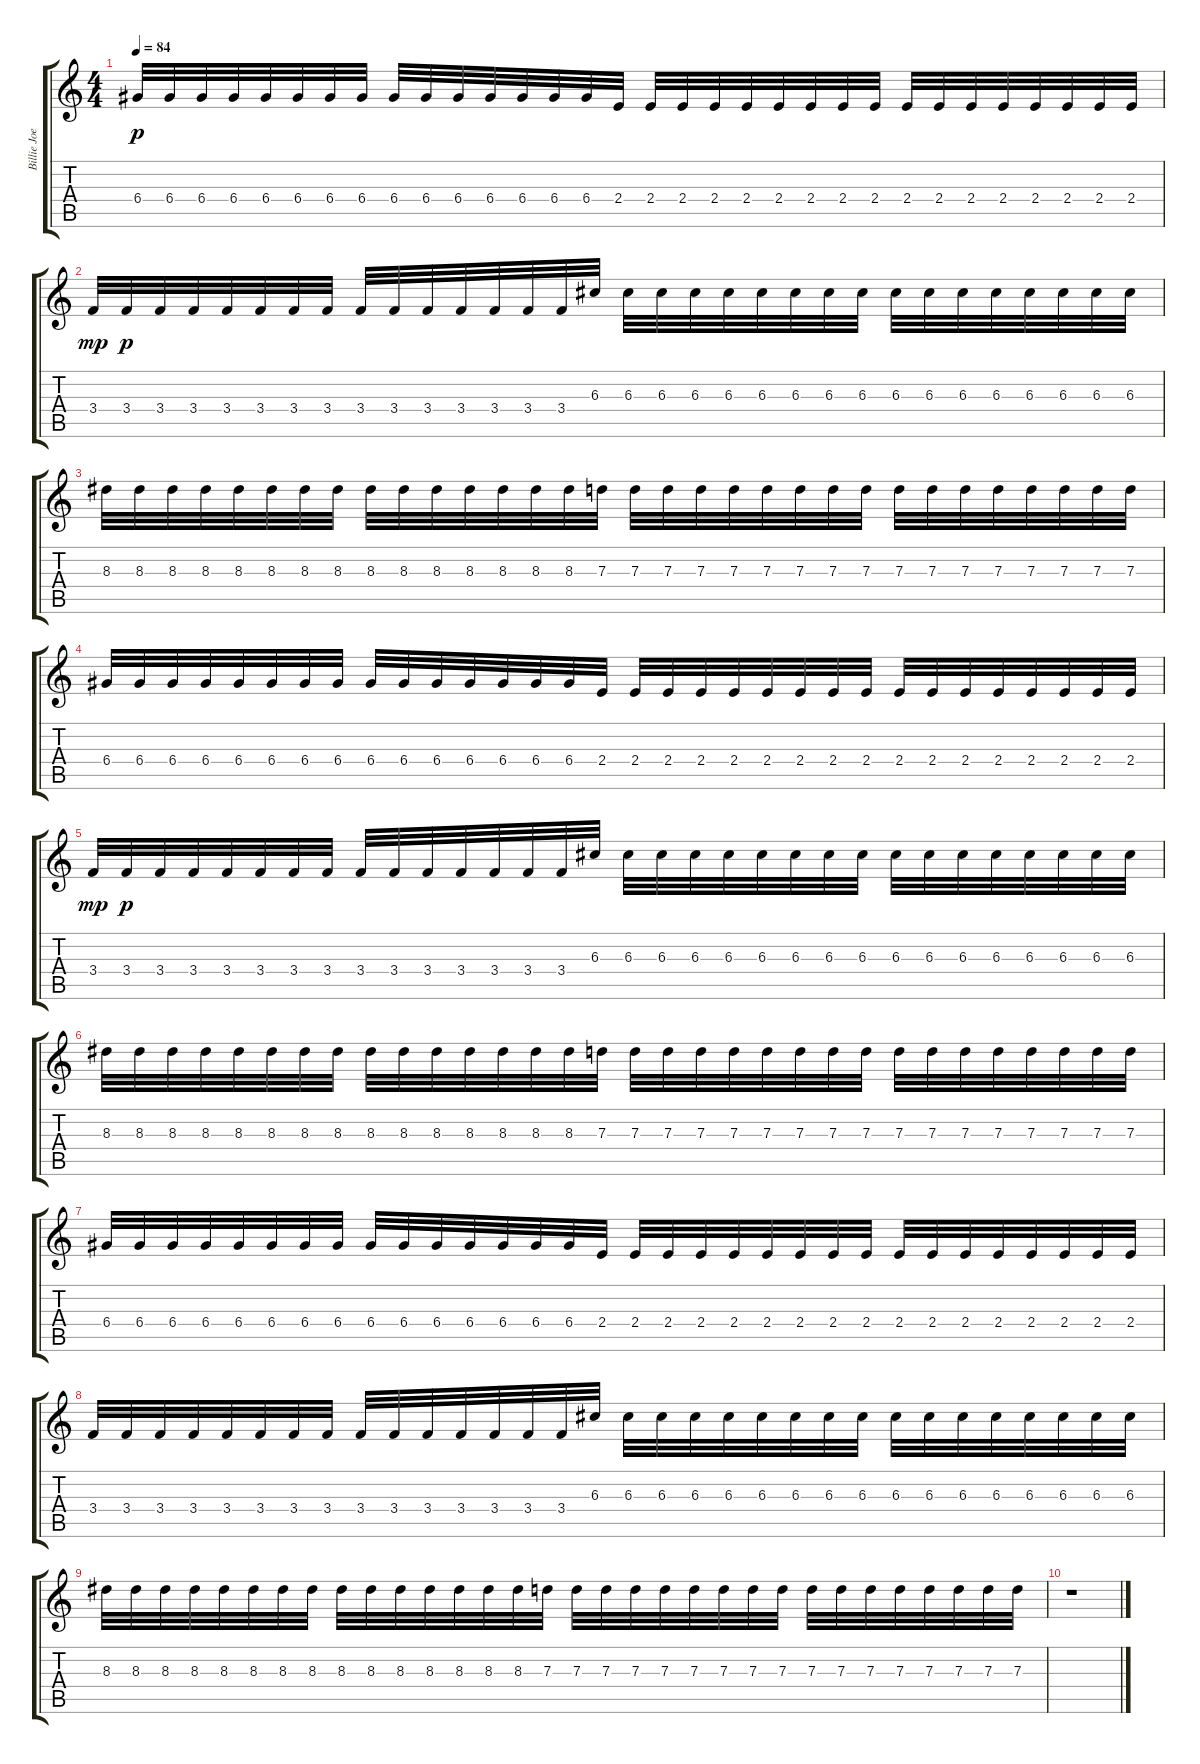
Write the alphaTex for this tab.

\track ("Billie Joe Amrstrong - Lead" "Billie Joe") {instrument distortionguitar}
\staff {score tabs}
\tuning (E4 B3 G3 D3 A2 E2) {hide}
\ts (4 4)
\tempo 84
\clef g2
\ks c
6.4.32{dy p} 6.4.32 6.4.32 6.4.32 6.4.32 6.4.32 6.4.32 6.4.32 6.4.32 6.4.32 6.4.32 6.4.32 6.4.32 6.4.32 6.4.32 2.4.32 2.4.32 2.4.32 2.4.32 2.4.32 2.4.32 2.4.32 2.4.32 2.4.32 2.4.32 2.4.32 2.4.32 2.4.32 2.4.32 2.4.32 2.4.32 2.4.32 |
3.4.32{dy mp} 3.4.32{dy p} 3.4.32 3.4.32 3.4.32 3.4.32 3.4.32 3.4.32 3.4.32 3.4.32 3.4.32 3.4.32 3.4.32 3.4.32 3.4.32 6.3.32 6.3.32 6.3.32 6.3.32 6.3.32 6.3.32 6.3.32 6.3.32 6.3.32 6.3.32 6.3.32 6.3.32 6.3.32 6.3.32 6.3.32 6.3.32 6.3.32 |
8.3.32 8.3.32 8.3.32 8.3.32 8.3.32 8.3.32 8.3.32 8.3.32 8.3.32 8.3.32 8.3.32 8.3.32 8.3.32 8.3.32 8.3.32 7.3.32 7.3.32 7.3.32 7.3.32 7.3.32 7.3.32 7.3.32 7.3.32 7.3.32 7.3.32 7.3.32 7.3.32 7.3.32 7.3.32 7.3.32 7.3.32 7.3.32 |
6.4.32 6.4.32 6.4.32 6.4.32 6.4.32 6.4.32 6.4.32 6.4.32 6.4.32 6.4.32 6.4.32 6.4.32 6.4.32 6.4.32 6.4.32 2.4.32 2.4.32 2.4.32 2.4.32 2.4.32 2.4.32 2.4.32 2.4.32 2.4.32 2.4.32 2.4.32 2.4.32 2.4.32 2.4.32 2.4.32 2.4.32 2.4.32 |
3.4.32{dy mp} 3.4.32{dy p} 3.4.32 3.4.32 3.4.32 3.4.32 3.4.32 3.4.32 3.4.32 3.4.32 3.4.32 3.4.32 3.4.32 3.4.32 3.4.32 6.3.32 6.3.32 6.3.32 6.3.32 6.3.32 6.3.32 6.3.32 6.3.32 6.3.32 6.3.32 6.3.32 6.3.32 6.3.32 6.3.32 6.3.32 6.3.32 6.3.32 |
8.3.32 8.3.32 8.3.32 8.3.32 8.3.32 8.3.32 8.3.32 8.3.32 8.3.32 8.3.32 8.3.32 8.3.32 8.3.32 8.3.32 8.3.32 7.3.32 7.3.32 7.3.32 7.3.32 7.3.32 7.3.32 7.3.32 7.3.32 7.3.32 7.3.32 7.3.32 7.3.32 7.3.32 7.3.32 7.3.32 7.3.32 7.3.32 |
6.4.32 6.4.32 6.4.32 6.4.32 6.4.32 6.4.32 6.4.32 6.4.32 6.4.32 6.4.32 6.4.32 6.4.32 6.4.32 6.4.32 6.4.32 2.4.32 2.4.32 2.4.32 2.4.32 2.4.32 2.4.32 2.4.32 2.4.32 2.4.32 2.4.32 2.4.32 2.4.32 2.4.32 2.4.32 2.4.32 2.4.32 2.4.32 |
3.4.32 3.4.32 3.4.32 3.4.32 3.4.32 3.4.32 3.4.32 3.4.32 3.4.32 3.4.32 3.4.32 3.4.32 3.4.32 3.4.32 3.4.32 6.3.32 6.3.32 6.3.32 6.3.32 6.3.32 6.3.32 6.3.32 6.3.32 6.3.32 6.3.32 6.3.32 6.3.32 6.3.32 6.3.32 6.3.32 6.3.32 6.3.32 |
8.3.32 8.3.32 8.3.32 8.3.32 8.3.32 8.3.32 8.3.32 8.3.32 8.3.32 8.3.32 8.3.32 8.3.32 8.3.32 8.3.32 8.3.32 7.3.32 7.3.32 7.3.32 7.3.32 7.3.32 7.3.32 7.3.32 7.3.32 7.3.32 7.3.32 7.3.32 7.3.32 7.3.32 7.3.32 7.3.32 7.3.32 7.3.32 |
r.1
